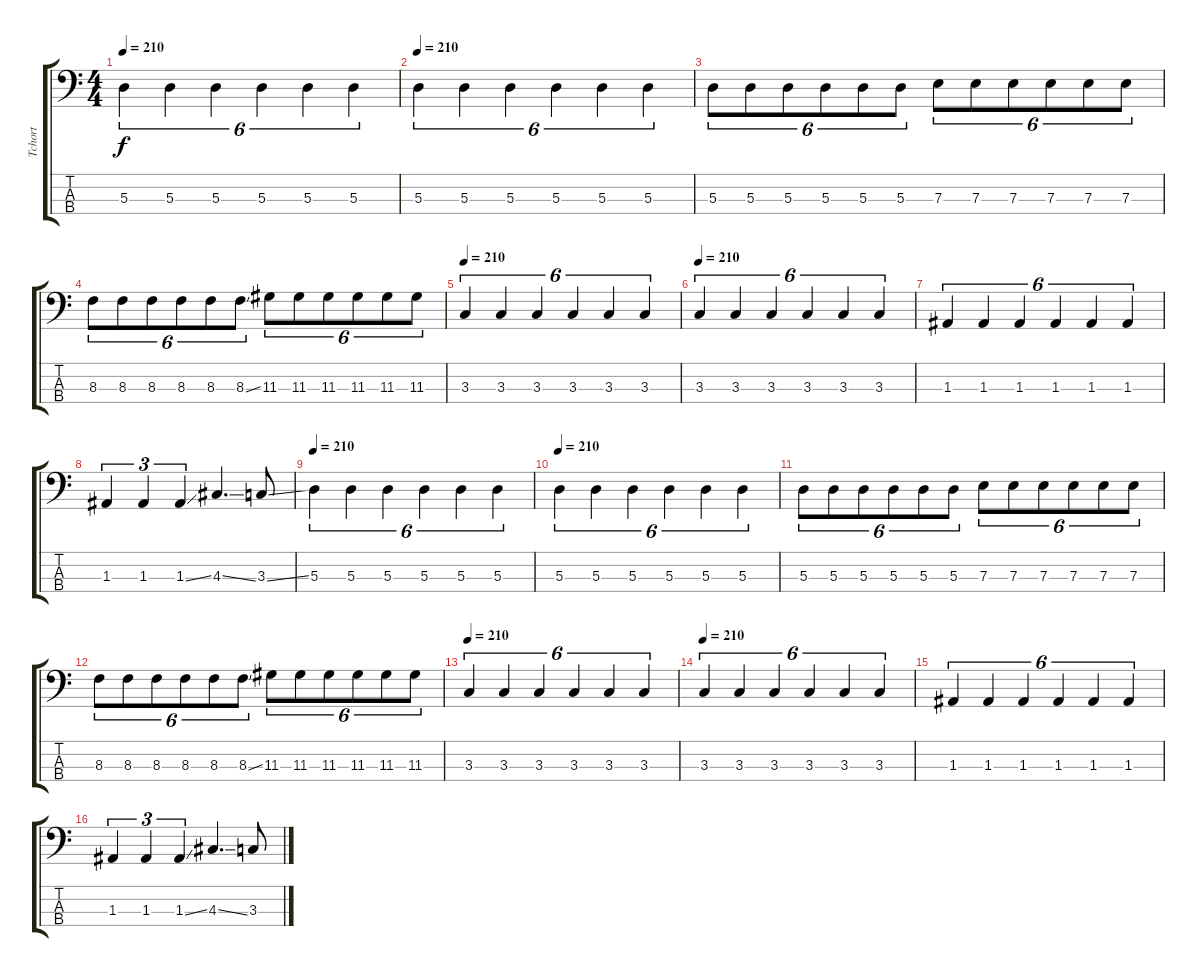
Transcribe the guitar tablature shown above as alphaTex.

\track ("Tchort" "Tchort") {instrument electricbasspick}
\staff {score tabs}
\tuning (G2 D2 A1 E1) {hide}
\ts (4 4)
\tempo 210
\clef f4
\ks c
5.3.4{tu (6 4) dy f} 5.3.4{tu (6 4)} 5.3.4{tu (6 4)} 5.3.4{tu (6 4)} 5.3.4{tu (6 4)} 5.3.4{tu (6 4)} |
\tempo 210
5.3.4{tu (6 4)} 5.3.4{tu (6 4)} 5.3.4{tu (6 4)} 5.3.4{tu (6 4)} 5.3.4{tu (6 4)} 5.3.4{tu (6 4)} |
5.3.8{tu (6 4)} 5.3.8{tu (6 4)} 5.3.8{tu (6 4)} 5.3.8{tu (6 4)} 5.3.8{tu (6 4)} 5.3.8{tu (6 4)} 7.3.8{tu (6 4)} 7.3.8{tu (6 4)} 7.3.8{tu (6 4)} 7.3.8{tu (6 4)} 7.3.8{tu (6 4)} 7.3.8{tu (6 4)} |
8.3.8{tu (6 4)} 8.3.8{tu (6 4)} 8.3.8{tu (6 4)} 8.3.8{tu (6 4)} 8.3.8{tu (6 4)} 8.3{ss}.8{tu (6 4)} 11.3.8{tu (6 4)} 11.3.8{tu (6 4)} 11.3.8{tu (6 4)} 11.3.8{tu (6 4)} 11.3.8{tu (6 4)} 11.3.8{tu (6 4)} |
\tempo 210
3.3.4{tu (6 4)} 3.3.4{tu (6 4)} 3.3.4{tu (6 4)} 3.3.4{tu (6 4)} 3.3.4{tu (6 4)} 3.3.4{tu (6 4)} |
\tempo 210
3.3.4{tu (6 4)} 3.3.4{tu (6 4)} 3.3.4{tu (6 4)} 3.3.4{tu (6 4)} 3.3.4{tu (6 4)} 3.3.4{tu (6 4)} |
1.3.4{tu (6 4)} 1.3.4{tu (6 4)} 1.3.4{tu (6 4)} 1.3.4{tu (6 4)} 1.3.4{tu (6 4)} 1.3.4{tu (6 4)} |
1.3.4{tu (3 2)} 1.3.4{tu (3 2)} 1.3{ss}.4{tu (3 2)} 4.3{ss}.4{d} 3.3{ss}.8 |
\tempo 210
5.3.4{tu (6 4)} 5.3.4{tu (6 4)} 5.3.4{tu (6 4)} 5.3.4{tu (6 4)} 5.3.4{tu (6 4)} 5.3.4{tu (6 4)} |
\tempo 210
5.3.4{tu (6 4)} 5.3.4{tu (6 4)} 5.3.4{tu (6 4)} 5.3.4{tu (6 4)} 5.3.4{tu (6 4)} 5.3.4{tu (6 4)} |
5.3.8{tu (6 4)} 5.3.8{tu (6 4)} 5.3.8{tu (6 4)} 5.3.8{tu (6 4)} 5.3.8{tu (6 4)} 5.3.8{tu (6 4)} 7.3.8{tu (6 4)} 7.3.8{tu (6 4)} 7.3.8{tu (6 4)} 7.3.8{tu (6 4)} 7.3.8{tu (6 4)} 7.3.8{tu (6 4)} |
8.3.8{tu (6 4)} 8.3.8{tu (6 4)} 8.3.8{tu (6 4)} 8.3.8{tu (6 4)} 8.3.8{tu (6 4)} 8.3{ss}.8{tu (6 4)} 11.3.8{tu (6 4)} 11.3.8{tu (6 4)} 11.3.8{tu (6 4)} 11.3.8{tu (6 4)} 11.3.8{tu (6 4)} 11.3.8{tu (6 4)} |
\tempo 210
3.3.4{tu (6 4)} 3.3.4{tu (6 4)} 3.3.4{tu (6 4)} 3.3.4{tu (6 4)} 3.3.4{tu (6 4)} 3.3.4{tu (6 4)} |
\tempo 210
3.3.4{tu (6 4)} 3.3.4{tu (6 4)} 3.3.4{tu (6 4)} 3.3.4{tu (6 4)} 3.3.4{tu (6 4)} 3.3.4{tu (6 4)} |
1.3.4{tu (6 4)} 1.3.4{tu (6 4)} 1.3.4{tu (6 4)} 1.3.4{tu (6 4)} 1.3.4{tu (6 4)} 1.3.4{tu (6 4)} |
1.3.4{tu (3 2)} 1.3.4{tu (3 2)} 1.3{ss}.4{tu (3 2)} 4.3{ss}.4{d} 3.3{ss}.8
